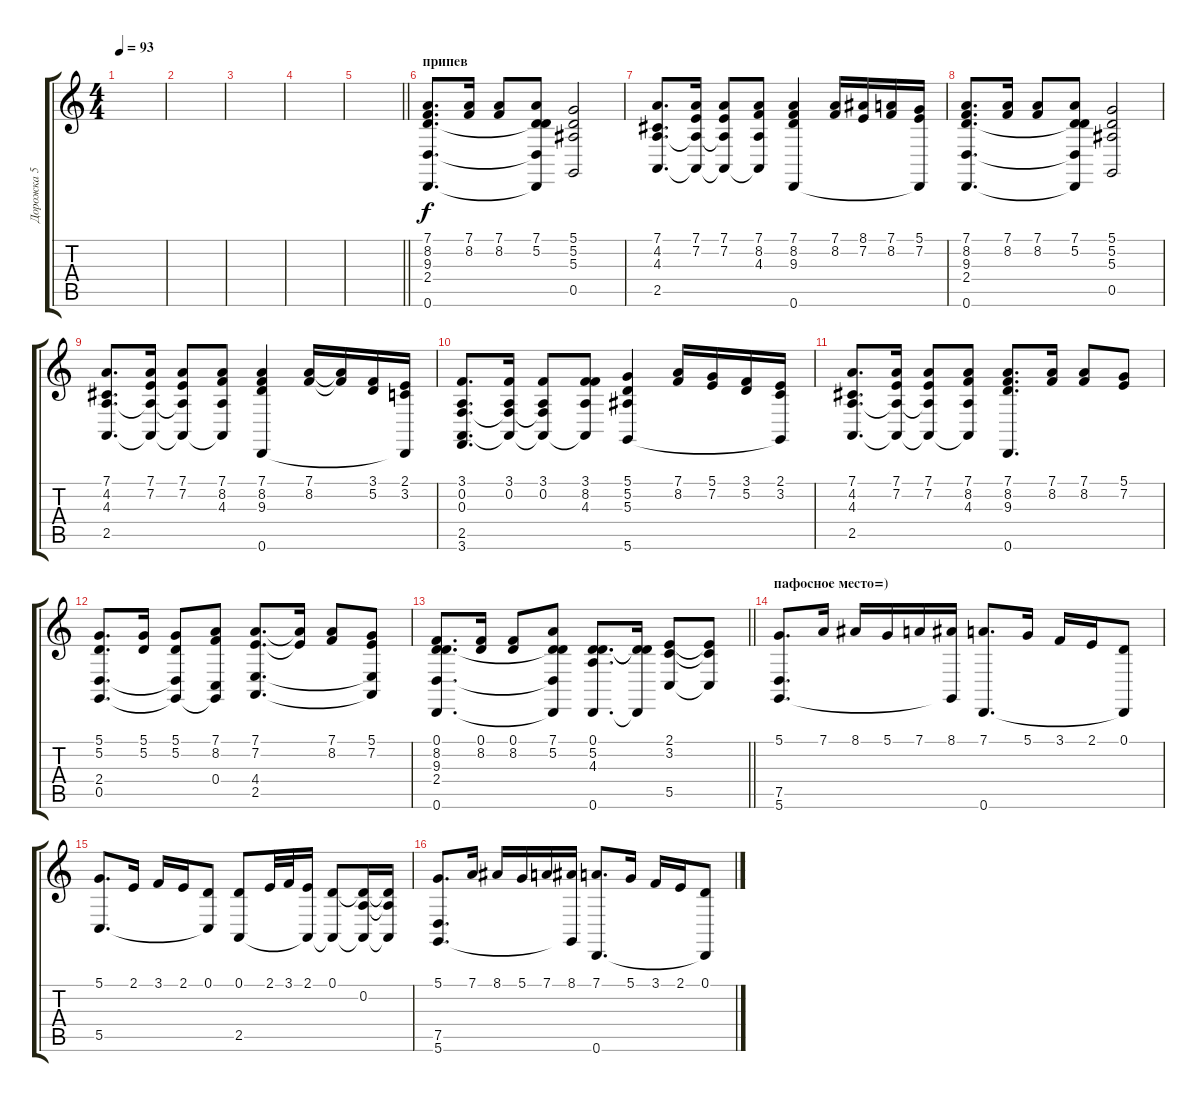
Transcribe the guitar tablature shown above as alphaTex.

\track ("Дорожка 5" "Дорожка 5") {instrument accordion}
\staff {score tabs}
\tuning (D4 A3 F3 C3 G2 D2) {hide}
\ts (4 4)
\tempo 93
\clef g2
\ks c
|
|
|
|
\barLineRight lightlight
|
\section ("" "припев")
(7.1 8.2 9.3 2.4 0.6).8{d} (7.1 8.2).16 (7.1 8.2).8 (7.1 5.2 9.3{t} 2.4{t} 0.6{t}).8 (5.1 5.2 5.3 0.5).2 |
(7.1 4.2 4.3 2.5).8{d} (7.1 7.2 4.3{t} 2.5{t}).16 (7.1 7.2 4.3{t} 2.5{t}).8 (7.1 8.2 4.3 2.5{t}).8 (7.1 8.2 9.3 0.6).4 (7.1 8.2).16 (8.1 7.2).16 (7.1 8.2).16 (5.1 7.2 0.6{t}).16 |
(7.1 8.2 9.3 2.4 0.6).8{d} (7.1 8.2).16 (7.1 8.2).8 (7.1 5.2 9.3{t} 2.4{t} 0.6{t}).8 (5.1 5.2 5.3 0.5).2 |
(7.1 4.2 4.3 2.5).8{d} (7.1 7.2 4.3{t} 2.5{t}).16 (7.1 7.2 4.3{t} 2.5{t}).8 (7.1 8.2 4.3 2.5{t}).8 (7.1 8.2 9.3 0.6).4 (7.1 8.2).16 (7.1{t} 8.2{t}).16 (3.1 5.2).16 (2.1 3.2 0.6{t}).16 |
(3.1 0.2 0.3 2.5 3.6).8{d} (3.1 0.2 0.3{t} 2.5{t}).16 (3.1 0.2 0.3{t} 2.5{t}).8 (3.1 8.2 4.3 2.5{t}).8 (5.1 5.2 5.3 5.6).4 (7.1 8.2).16 (5.1 7.2).16 (3.1 5.2).16 (2.1 3.2 5.6{t}).16 |
(7.1 4.2 4.3 2.5).8{d} (7.1 7.2 4.3{t} 2.5{t}).16 (7.1 7.2 4.3{t} 2.5{t}).8 (7.1 8.2 4.3 2.5{t}).8 (7.1 8.2 9.3 0.6).8{d} (7.1 8.2).16 (7.1 8.2).8 (5.1 7.2).8 |
(5.1 5.2 2.4 0.5).8{d} (5.1 5.2).16 (5.1 5.2 2.4{t} 0.5{t}).8 (7.1 8.2 0.4 0.5{t}).8 (7.1 7.2 4.4 2.5).8{d} (7.1{t} 7.2{t}).16 (7.1 8.2).8 (5.1 7.2 4.4{t} 2.5{t}).8 |
\barLineRight lightlight
(0.1 8.2 9.3 2.4 0.6).8{d} (0.1 8.2).16 (0.1 8.2).8 (7.1 5.2 9.3{t} 2.4{t} 0.6{t}).8 (0.1 5.2 4.3 0.6).8{d} (0.1{t} 5.2{t} 0.6{t}).16 (2.1 3.2 5.5).8 (2.1{t} 3.2{t} 5.5{t}).8 |
\section ("" "пафосное место=)")
(5.1 7.5 5.6).8{d} 7.1.16 8.1.16 5.1.16 7.1.16 (8.1 5.6{t}).16 (7.1 0.6).8{d} 5.1.16 3.1.16 2.1.16 (0.1 0.6{t}).8 |
(5.1 5.5).8{d} 2.1.16 3.1.16 2.1.16 (0.1 5.5{t}).8 (0.1 2.5).8 2.1.32 3.1.32 (2.1 2.5{t}).16 (0.1 2.5{t}).8 (0.1{t} 0.2 2.5{t}).16 (0.1{t} 0.2{t} 2.5{t}).16 |
(5.1 7.5 5.6).8{d} 7.1.16 8.1.16 5.1.16 7.1.16 (8.1 5.6{t}).16 (7.1 0.6).8{d} 5.1.16 3.1.16 2.1.16 (0.1 0.6{t}).8
